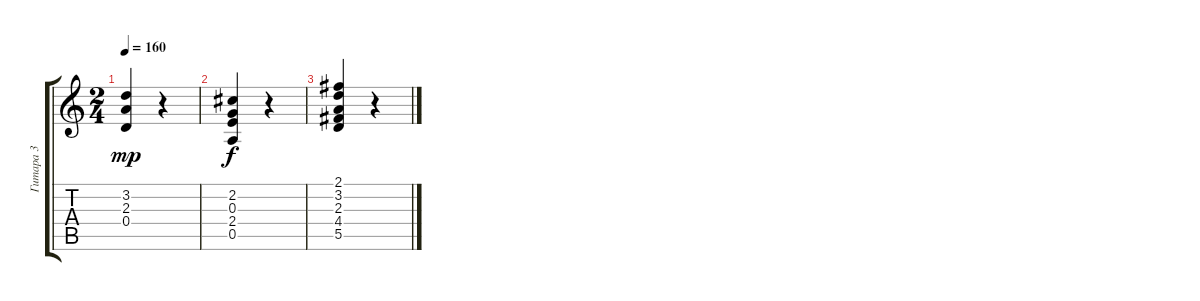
\track ("Гитара 3" "Гитара 3") {instrument acousticguitarnylon}
\staff {score tabs}
\tuning (E4 B3 G3 D3 A2 E2) {hide}
\ts (2 4)
\tempo 160
\clef g2
\ks c
(3.2 2.3 0.4).4{dy mp} r.4 |
(2.2 0.3 2.4 0.5).4{dy f} r.4 |
(2.1 3.2 2.3 4.4 5.5).4 r.4
